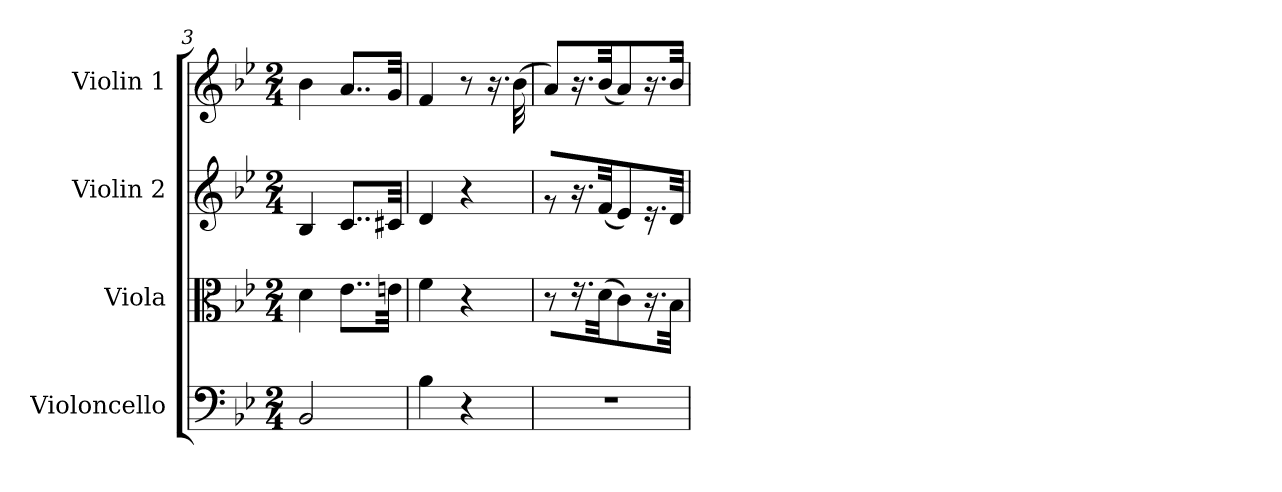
**kern	**kern	**kern	**kern
*part4	*part3	*part2	*part1
*staff4	*staff3	*staff2	*staff1
*I"Violoncello	*I"Viola	*I"Violin 2	*I"Violin 1
*I'Vc	*I'Vla	*I'Vln	*I'Vln
*clefF4	*clefC3	*clefG2	*clefG2
*k[b-e-]	*k[b-e-]	*k[b-e-]	*k[b-e-]
*M2/4	*M2/4	*M2/4	*M2/4
=3	=3	=3	=3
2BB-/	4d\	4B-/	4b-\
.	8..e-\L	8..c/L	8..a/L
.	32en\Jkk	32c#X/Jkk	32g/Jkk
=4	=4	=4	=4
4B-\	4f\	4d/	4f/
4r	4r	4r	8r
.	.	.	16.r
.	.	.	(32b-\
=5	=5	=5	=5
2r	8r	8r	8a/L)
.	16.r	16.r	16.r
.	(32d\KKL	(32f/KKL	(32b-/JK
.	8c\)	8e-/)	8a/)
.	16.r	16.r	16.r
.	32B-\JJk	32d/JJk	32b-/JJk
=	=	=	=
*-	*-	*-	*-
